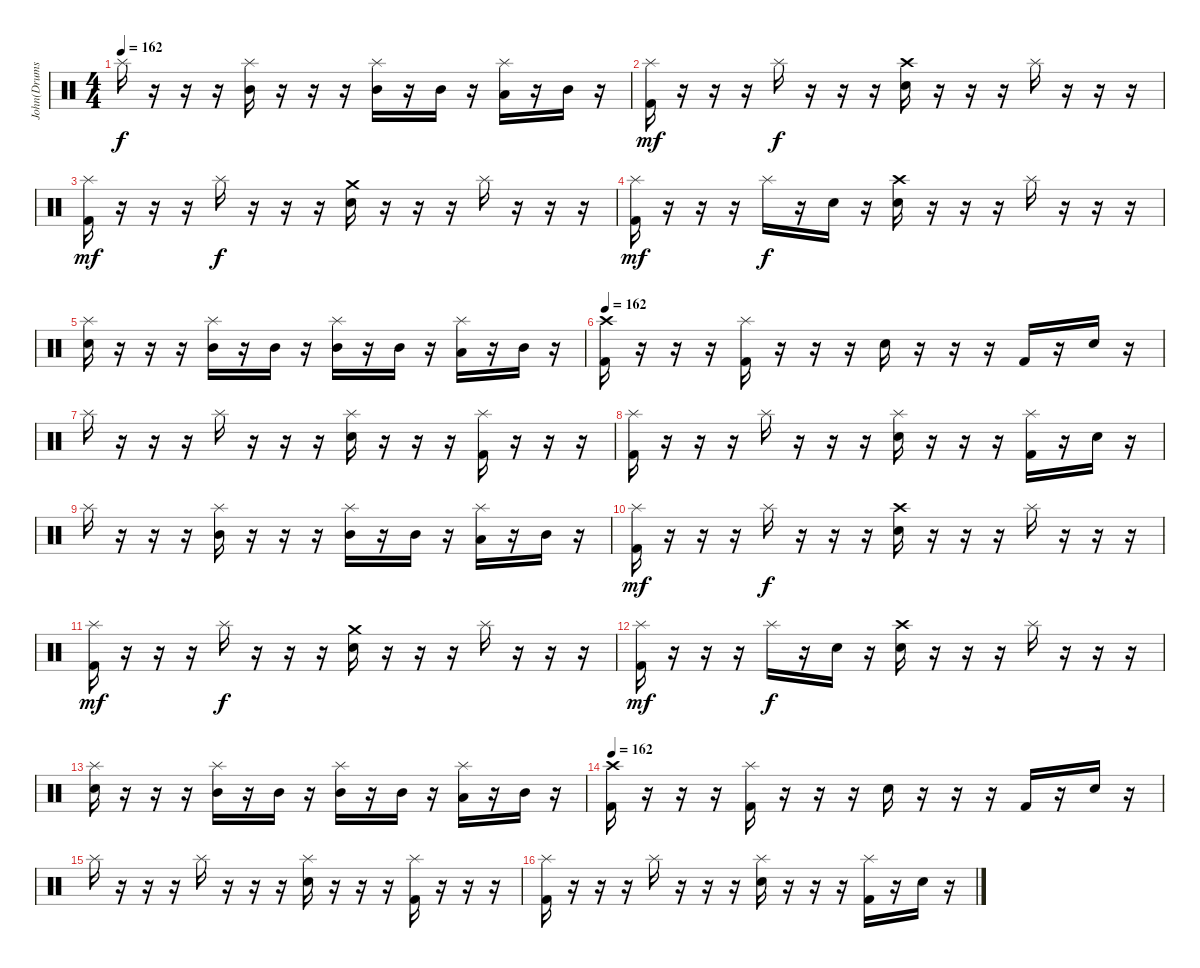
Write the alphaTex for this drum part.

\track ("John(Drums)" "John(Drums") {instrument percussion}
\staff {score}
\articulation defaults
\ts (4 4)
\tempo 162
\clef neutral
\ks c "Splash (hit)".16{dy f}
r.16 r.16 r.16 ("Splash (hit)" "Mid Tom (hit)").16 r.16 r.16 r.16 ("Splash (hit)" "Mid Tom (hit)").16 r.16 "Mid Tom (hit)".16 r.16 ("Splash (hit)" "Low Tom (hit)").16 r.16 "Mid Tom (hit)".16 r.16 |
("Splash (hit)" "Kick (hit) 2").16{dy mf} r.16 r.16 r.16 "Splash (hit)".16{dy f} r.16 r.16 r.16 ("Crash high (hit)" "Electric Snare (hit)").16 r.16 r.16 r.16 "Splash (hit)".16 r.16 r.16 r.16 |
("Splash (hit)" "Kick (hit) 2").16{dy mf} r.16 r.16 r.16 "Splash (hit)".16{dy f} r.16 r.16 r.16 ("Crash medium (hit)" "Electric Snare (hit)").16 r.16 r.16 r.16 "Splash (hit)".16 r.16 r.16 r.16 |
("Splash (hit)" "Kick (hit) 2").16{dy mf} r.16 r.16 r.16 "Splash (hit)".16{dy f} r.16 "Electric Snare (hit)".16 r.16 ("Crash high (hit)" "Electric Snare (hit)").16 r.16 r.16 r.16 "Splash (hit)".16 r.16 r.16 r.16 |
("Splash (hit)" "Electric Snare (hit)").16 r.16 r.16 r.16 ("Splash (hit)" "Mid Tom (hit)").16 r.16 "Mid Tom (hit)".16 r.16 ("Splash (hit)" "Mid Tom (hit)").16 r.16 "Mid Tom (hit)".16 r.16 ("Splash (hit)" "Low Tom (hit)").16 r.16 "Mid Tom (hit)".16 r.16 |
\tempo 162
("Crash high (hit)" "Kick (hit) 2").16 r.16 r.16 r.16 ("Splash (hit)" "Kick (hit) 2").16 r.16 r.16 r.16 "Electric Snare (hit)".16 r.16 r.16 r.16 "Kick (hit) 2".16 r.16 "Electric Snare (hit)".16 r.16 |
"Splash (hit)".16 r.16 r.16 r.16 "Splash (hit)".16 r.16 r.16 r.16 ("Splash (hit)" "Electric Snare (hit)").16 r.16 r.16 r.16 ("Splash (hit)" "Kick (hit) 2").16 r.16 r.16 r.16 |
("Splash (hit)" "Kick (hit) 2").16 r.16 r.16 r.16 "Splash (hit)".16 r.16 r.16 r.16 ("Splash (hit)" "Electric Snare (hit)").16 r.16 r.16 r.16 ("Splash (hit)" "Kick (hit) 2").16 r.16 "Electric Snare (hit)".16 r.16 |
"Splash (hit)".16 r.16 r.16 r.16 ("Splash (hit)" "Mid Tom (hit)").16 r.16 r.16 r.16 ("Splash (hit)" "Mid Tom (hit)").16 r.16 "Mid Tom (hit)".16 r.16 ("Splash (hit)" "Low Tom (hit)").16 r.16 "Mid Tom (hit)".16 r.16 |
("Splash (hit)" "Kick (hit) 2").16{dy mf} r.16 r.16 r.16 "Splash (hit)".16{dy f} r.16 r.16 r.16 ("Crash high (hit)" "Electric Snare (hit)").16 r.16 r.16 r.16 "Splash (hit)".16 r.16 r.16 r.16 |
("Splash (hit)" "Kick (hit) 2").16{dy mf} r.16 r.16 r.16 "Splash (hit)".16{dy f} r.16 r.16 r.16 ("Crash medium (hit)" "Electric Snare (hit)").16 r.16 r.16 r.16 "Splash (hit)".16 r.16 r.16 r.16 |
("Splash (hit)" "Kick (hit) 2").16{dy mf} r.16 r.16 r.16 "Splash (hit)".16{dy f} r.16 "Electric Snare (hit)".16 r.16 ("Crash high (hit)" "Electric Snare (hit)").16 r.16 r.16 r.16 "Splash (hit)".16 r.16 r.16 r.16 |
("Splash (hit)" "Electric Snare (hit)").16 r.16 r.16 r.16 ("Splash (hit)" "Mid Tom (hit)").16 r.16 "Mid Tom (hit)".16 r.16 ("Splash (hit)" "Mid Tom (hit)").16 r.16 "Mid Tom (hit)".16 r.16 ("Splash (hit)" "Low Tom (hit)").16 r.16 "Mid Tom (hit)".16 r.16 |
\tempo 162
("Crash high (hit)" "Kick (hit) 2").16 r.16 r.16 r.16 ("Splash (hit)" "Kick (hit) 2").16 r.16 r.16 r.16 "Electric Snare (hit)".16 r.16 r.16 r.16 "Kick (hit) 2".16 r.16 "Electric Snare (hit)".16 r.16 |
"Splash (hit)".16 r.16 r.16 r.16 "Splash (hit)".16 r.16 r.16 r.16 ("Splash (hit)" "Electric Snare (hit)").16 r.16 r.16 r.16 ("Splash (hit)" "Kick (hit) 2").16 r.16 r.16 r.16 |
("Splash (hit)" "Kick (hit) 2").16 r.16 r.16 r.16 "Splash (hit)".16 r.16 r.16 r.16 ("Splash (hit)" "Electric Snare (hit)").16 r.16 r.16 r.16 ("Splash (hit)" "Kick (hit) 2").16 r.16 "Electric Snare (hit)".16 r.16
